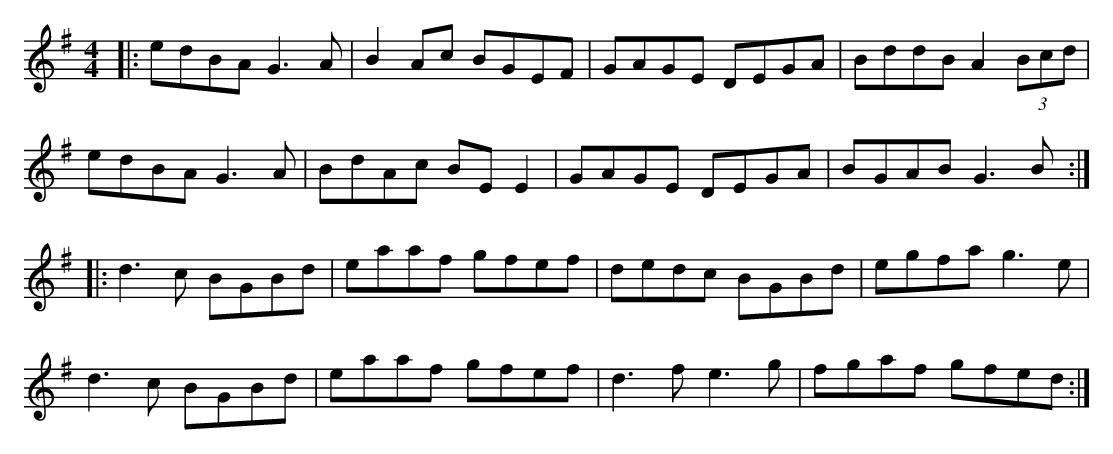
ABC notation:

X:1
M:4/4
K:G
|:edBA G3A|B2Ac BGEF|GAGE DEGA|BddB A2 (3Bcd|
edBA G3A|BdAc BE E2|GAGE DEGA|BGAB G3B:|
|:d3c BGBd|eaaf gfef|dedc BGBd|egfa g3e|
d3c BGBd|eaaf gfef|d3f e3g|fgaf gfed:|
